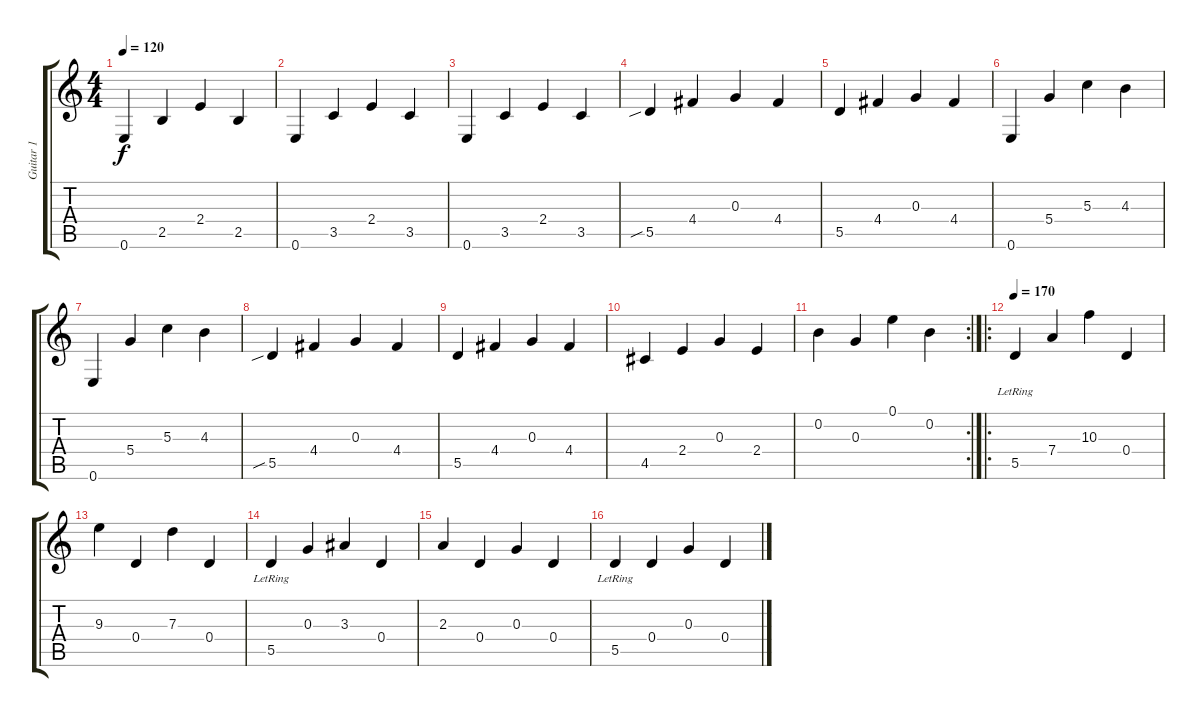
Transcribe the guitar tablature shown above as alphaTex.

\track ("Guitar 1" "Guitar 1") {instrument acousticguitarnylon}
\staff {score tabs}
\tuning (E4 B3 G3 D3 A2 E2) {hide}
\ts (4 4)
\tempo 120
\clef g2
\ks c
0.6.4{dy f} 2.5.4 2.4.4 2.5.4 |
0.6.4 3.5.4 2.4.4 3.5.4 |
0.6.4 3.5.4 2.4.4 3.5.4 |
5.5{sib}.4 4.4.4 0.3.4 4.4.4 |
5.5.4 4.4.4 0.3.4 4.4.4 |
0.6.4 5.4.4 5.3.4 4.3.4 |
0.6.4 5.4.4 5.3.4 4.3.4 |
5.5{sib}.4 4.4.4 0.3.4 4.4.4 |
5.5.4 4.4.4 0.3.4 4.4.4 |
4.5.4 2.4.4 0.3.4 2.4.4 |
\rc 2
0.2.4 0.3.4 0.1.4 0.2.4 |
\ro
\tempo 170
5.5{lr}.4 7.4.4 10.3.4 0.4.4 |
9.3.4 0.4.4 7.3.4 0.4.4 |
5.5{lr}.4 0.3.4 3.3.4 0.4.4 |
2.3.4 0.4.4 0.3.4 0.4.4 |
5.5{lr}.4 0.4.4 0.3.4 0.4.4
